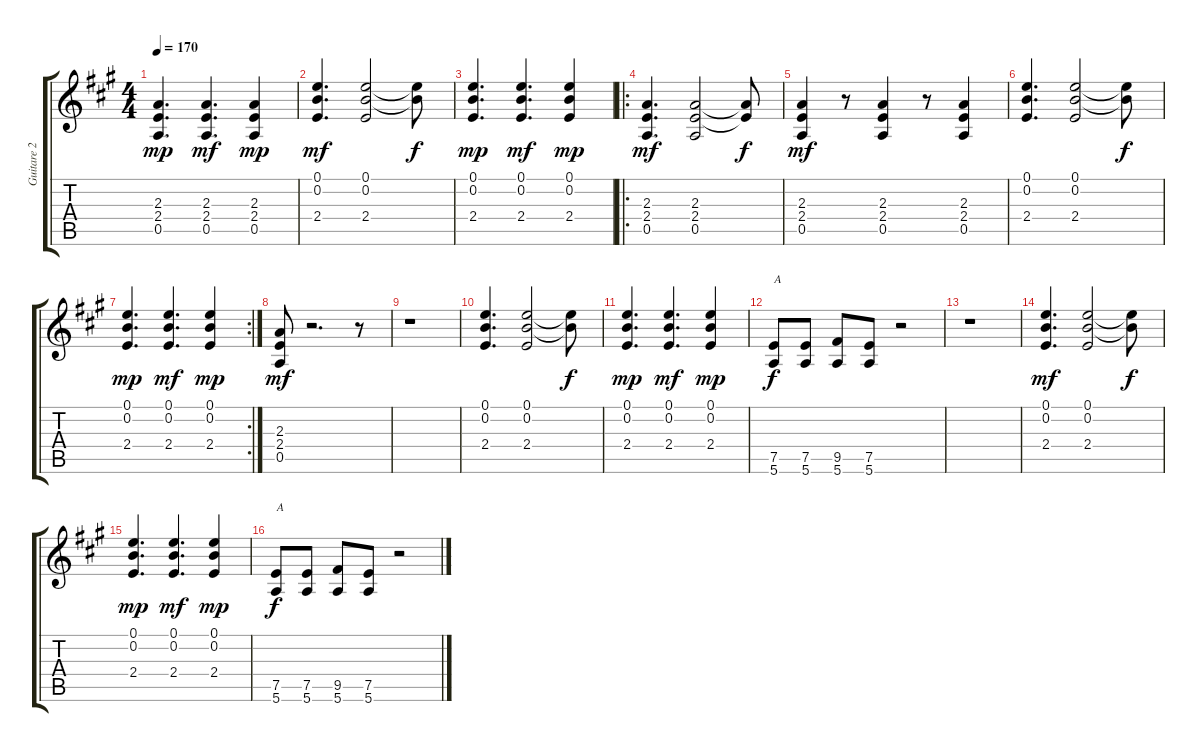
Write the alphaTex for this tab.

\track ("Guitare 2" "Guitare 2") {instrument acousticguitarsteel}
\staff {score tabs}
\tuning (E4 B3 G3 D3 A2 E2) {hide}
\ts (4 4)
\tempo 170
\clef g2
\ks a
(2.3 2.4 0.5).4{d dy mp} (2.3 2.4 0.5).4{d dy mf} (2.3 2.4 0.5).4{dy mp} |
(0.1 0.2 2.4).4{d dy mf} (0.1 0.2 2.4).2 (0.1{t} 0.2{t}).8{dy f} |
(0.1 0.2 2.4).4{d dy mp} (0.1 0.2 2.4).4{d dy mf} (0.1 0.2 2.4).4{dy mp} |
\ro
(2.3 2.4 0.5).4{d dy mf} (2.3 2.4 0.5).2 (2.3{t} 2.4{t}).8{dy f} |
(2.3 2.4 0.5).4{dy mf} r.8 (2.3 2.4 0.5).4 r.8 (2.3 2.4 0.5).4 |
(0.1 0.2 2.4).4{d} (0.1 0.2 2.4).2 (0.1{t} 0.2{t}).8{dy f} |
\rc 2
(0.1 0.2 2.4).4{d dy mp} (0.1 0.2 2.4).4{d dy mf} (0.1 0.2 2.4).4{dy mp} |
(2.3 2.4 0.5).8{dy mf} r.2{d} r.8 |
r.1 |
(0.1 0.2 2.4).4{d} (0.1 0.2 2.4).2 (0.1{t} 0.2{t}).8{dy f} |
(0.1 0.2 2.4).4{d dy mp} (0.1 0.2 2.4).4{d dy mf} (0.1 0.2 2.4).4{dy mp} |
(7.5 5.6).8{txt "A" dy f} (7.5 5.6).8 (9.5 5.6).8 (7.5 5.6).8 r.2 |
r.1 |
(0.1 0.2 2.4).4{d dy mf} (0.1 0.2 2.4).2 (0.1{t} 0.2{t}).8{dy f} |
(0.1 0.2 2.4).4{d dy mp} (0.1 0.2 2.4).4{d dy mf} (0.1 0.2 2.4).4{dy mp} |
(7.5 5.6).8{txt "A" dy f} (7.5 5.6).8 (9.5 5.6).8 (7.5 5.6).8 r.2
